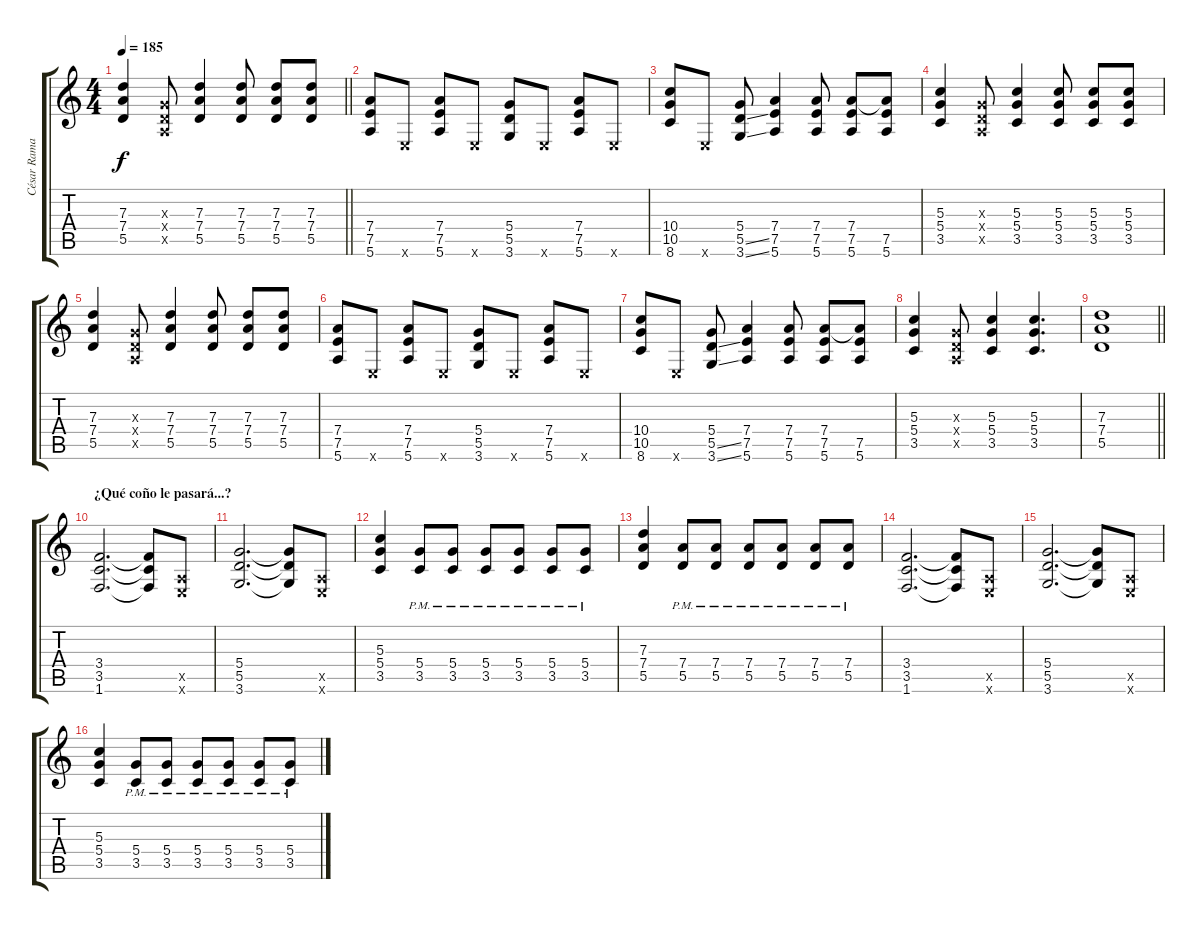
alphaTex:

\track ("César Ramallo - Guitarra" "César Rama") {instrument overdrivenguitar}
\staff {score tabs}
\tuning (E4 B3 G3 D3 A2 E2) {hide}
\ts (4 4)
\tempo 185
\clef g2
\barLineRight lightlight
\ks c
(7.3 7.4 5.5).4{dy f} (0.3{x} 0.4{x} 0.5{x}).8 (7.3 7.4 5.5).4 (7.3 7.4 5.5).8 (7.3 7.4 5.5).8 (7.3 7.4 5.5).8 |
(7.4 7.5 5.6).8 0.6{x}.8 (7.4 7.5 5.6).8 0.6{x}.8 (5.4 5.5 3.6).8 0.6{x}.8 (7.4 7.5 5.6).8 0.6{x}.8 |
(10.4 10.5 8.6).8 0.6{x}.8 (5.4 5.5{ss} 3.6{ss}).8 (7.4 7.5 5.6).4 (7.4 7.5 5.6).8 (7.4 7.5 5.6).8 (7.4{t} 7.5 5.6).8 |
(5.3 5.4 3.5).4 (0.3{x} 0.4{x} 0.5{x}).8 (5.3 5.4 3.5).4 (5.3 5.4 3.5).8 (5.3 5.4 3.5).8 (5.3 5.4 3.5).8 |
(7.3 7.4 5.5).4 (0.3{x} 0.4{x} 0.5{x}).8 (7.3 7.4 5.5).4 (7.3 7.4 5.5).8 (7.3 7.4 5.5).8 (7.3 7.4 5.5).8 |
(7.4 7.5 5.6).8 0.6{x}.8 (7.4 7.5 5.6).8 0.6{x}.8 (5.4 5.5 3.6).8 0.6{x}.8 (7.4 7.5 5.6).8 0.6{x}.8 |
(10.4 10.5 8.6).8 0.6{x}.8 (5.4 5.5{ss} 3.6{ss}).8 (7.4 7.5 5.6).4 (7.4 7.5 5.6).8 (7.4 7.5 5.6).8 (7.4{t} 7.5 5.6).8 |
(5.3 5.4 3.5).4 (0.3{x} 0.4{x} 0.5{x}).8 (5.3 5.4 3.5).4 (5.3 5.4 3.5).4{d} |
\barLineRight lightlight
(7.3 7.4 5.5).1 |
\section ("" "¿Qué coño le pasará...?")
(3.4 3.5 1.6).2{d} (3.4{t} 3.5{t} 1.6{t}).8 (0.5{x} 0.6{x}).8 |
(5.4 5.5 3.6).2{d} (5.4{t} 5.5{t} 3.6{t}).8 (0.5{x} 0.6{x}).8 |
(5.3 5.4 3.5).4 (5.4{pm} 3.5{pm}).8 (5.4{pm} 3.5{pm}).8 (5.4{pm} 3.5{pm}).8 (5.4{pm} 3.5{pm}).8 (5.4{pm} 3.5{pm}).8 (5.4{pm} 3.5{pm}).8 |
(7.3 7.4 5.5).4 (7.4{pm} 5.5{pm}).8 (7.4{pm} 5.5{pm}).8 (7.4{pm} 5.5{pm}).8 (7.4{pm} 5.5{pm}).8 (7.4{pm} 5.5{pm}).8 (7.4{pm} 5.5{pm}).8 |
(3.4 3.5 1.6).2{d} (3.4{t} 3.5{t} 1.6{t}).8 (0.5{x} 0.6{x}).8 |
(5.4 5.5 3.6).2{d} (5.4{t} 5.5{t} 3.6{t}).8 (0.5{x} 0.6{x}).8 |
(5.3 5.4 3.5).4 (5.4{pm} 3.5{pm}).8 (5.4{pm} 3.5{pm}).8 (5.4{pm} 3.5{pm}).8 (5.4{pm} 3.5{pm}).8 (5.4{pm} 3.5{pm}).8 (5.4{pm} 3.5{pm}).8
